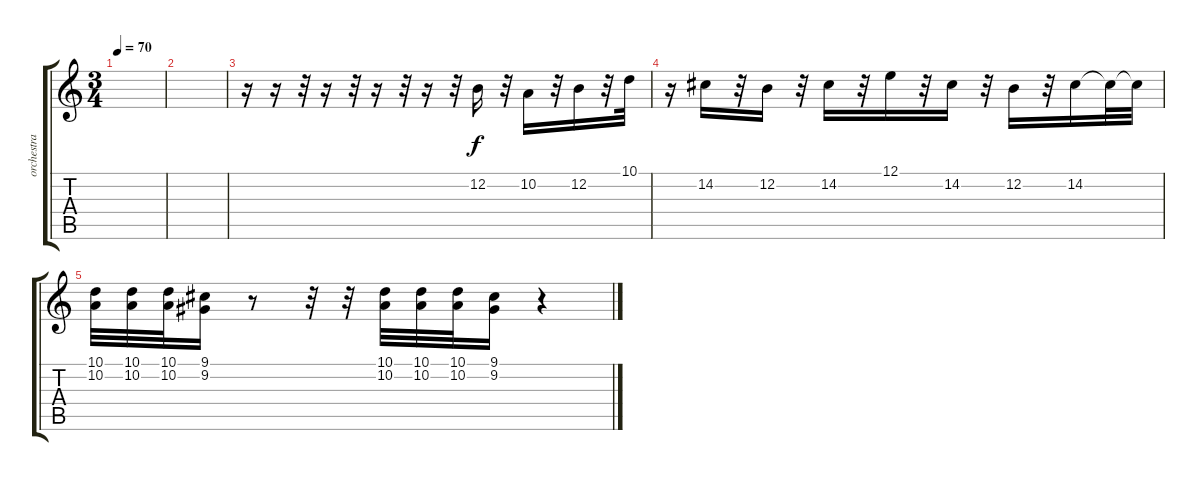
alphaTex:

\track ("orchestra" "orchestra") {instrument orchestrahit}
\staff {score tabs}
\tuning (E4 B3 G3 D3 A2 E2) {hide}
\ts (3 4)
\tempo 70
\clef g2
\ks c
|
|
r.16 r.16 r.32 r.16 r.32 r.16 r.32 r.16 r.32 12.2.16 r.32 10.2.16 r.32 12.2.16 r.32 10.1.32 |
r.16 14.2.16 r.32 12.2.16 r.32 14.2.16 r.32 12.1.16 r.32 14.2.16 r.32 12.2.16 r.32 14.2.16 14.2{t}.32 14.2{t}.32 |
(10.1 10.2).32 (10.1 10.2).32 (10.1 10.2).32 (9.1 9.2).16 r.8 r.32 r.32 (10.1 10.2).32 (10.1 10.2).32 (10.1 10.2).32 (9.1 9.2).16 r.4
